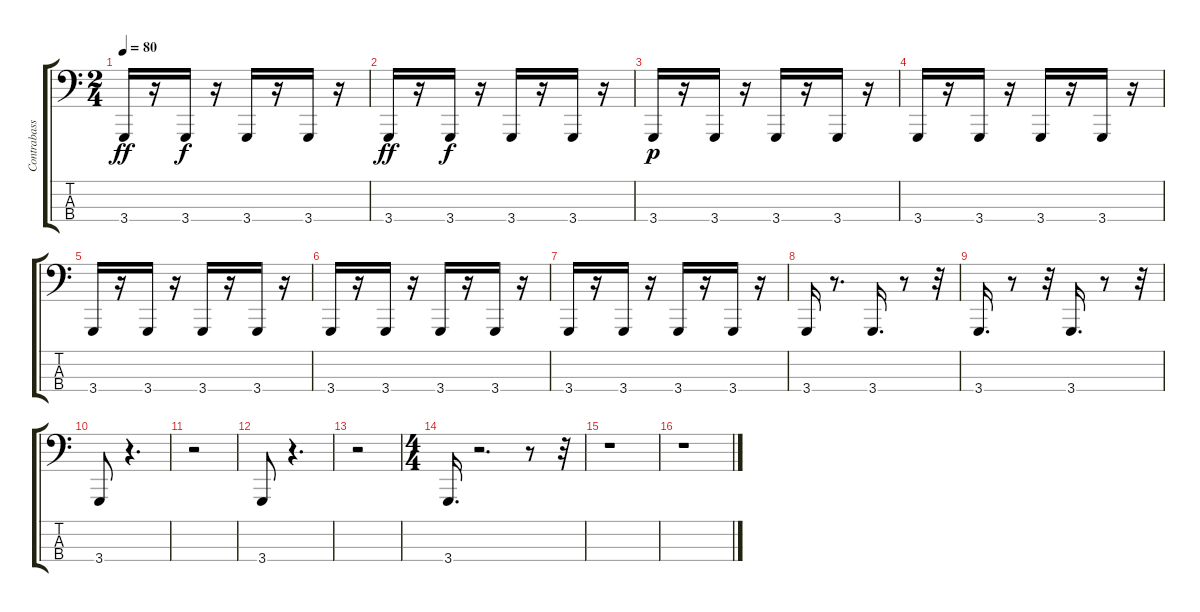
\track ("Contrabasses" "Contrabass") {instrument pizzicatostrings}
\staff {score tabs}
\tuning (G2 D2 A1 E1) {hide}
\ts (2 4)
\tempo 80
\clef f4
\ks c
3.4.16{dy ff} r.16 3.4.16{dy f} r.16 3.4.16 r.16 3.4.16 r.16 |
3.4.16{dy ff} r.16 3.4.16{dy f} r.16 3.4.16 r.16 3.4.16 r.16 |
3.4.16{dy p} r.16 3.4.16 r.16 3.4.16 r.16 3.4.16 r.16 |
3.4.16 r.16 3.4.16 r.16 3.4.16 r.16 3.4.16 r.16 |
3.4.16 r.16 3.4.16 r.16 3.4.16 r.16 3.4.16 r.16 |
3.4.16 r.16 3.4.16 r.16 3.4.16 r.16 3.4.16 r.16 |
3.4.16 r.16 3.4.16 r.16 3.4.16 r.16 3.4.16 r.16 |
3.4.16 r.8{d} 3.4.16{d} r.8 r.32 |
3.4.16{d} r.8 r.32 3.4.16{d} r.8 r.32 |
3.4.8 r.4{d} |
r.2 |
3.4.8 r.4{d} |
r.2 |
\ts (4 4)
3.4.16{d} r.2{d} r.8 r.32 |
r.1 |
r.1
